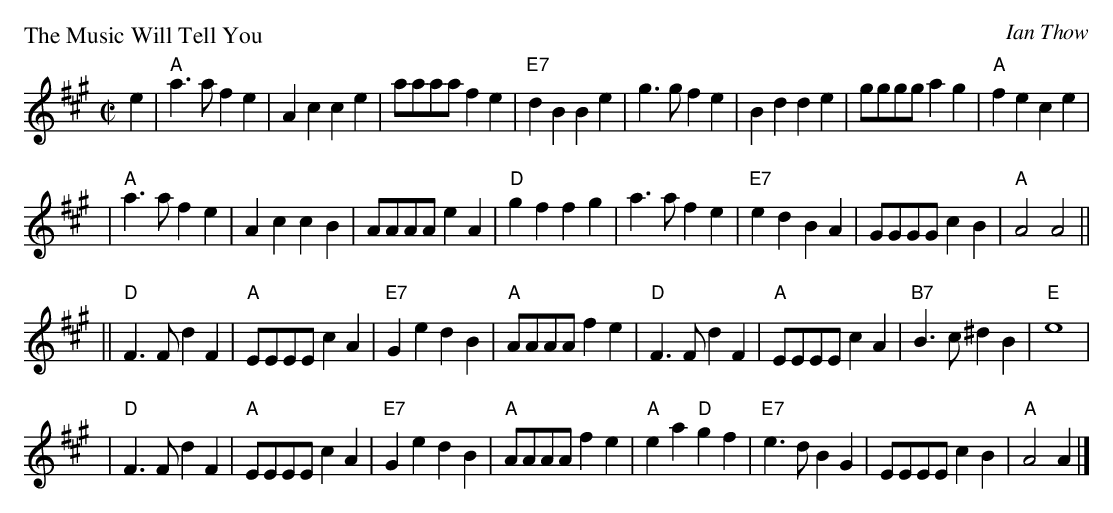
X:1
P: The Music Will Tell You
C: Ian Thow
M: C|
L: 1/8
K: A
e2 \
| "A"a3a f2e2 | A2c2 c2e2 | aaaa f2e2 | "E7"d2B2 B2e2 \
|    g3g f2e2 | B2d2 d2e2 | gggg a2g2 | "A"f2e2 c2e2 |
| "A"a3a f2e2 | A2c2 c2B2 | AAAA e2A2 | "D"g2f2 f2g2 \
|    a3a f2e2 | "E7"e2d2 B2A2 | GGGG c2B2 | "A"A4 A4 ||
|| "D"F3F d2F2 | "A"EEEE c2A2 | "E7"G2e2 d2B2 | "A"AAAA f2e2 \
|  "D"F3F d2F2 | "A"EEEE c2A2 | "B7"B3c ^d2B2 | "E"e8 |
|  "D"F3F d2F2 | "A"EEEE c2A2 | "E7"G2e2 d2B2 | "A"AAAA f2e2 \
|  "A"e2a2 "D"g2f2 | "E7"e3d B2G2 | EEEE c2B2 | "A"A4 A2 |]
